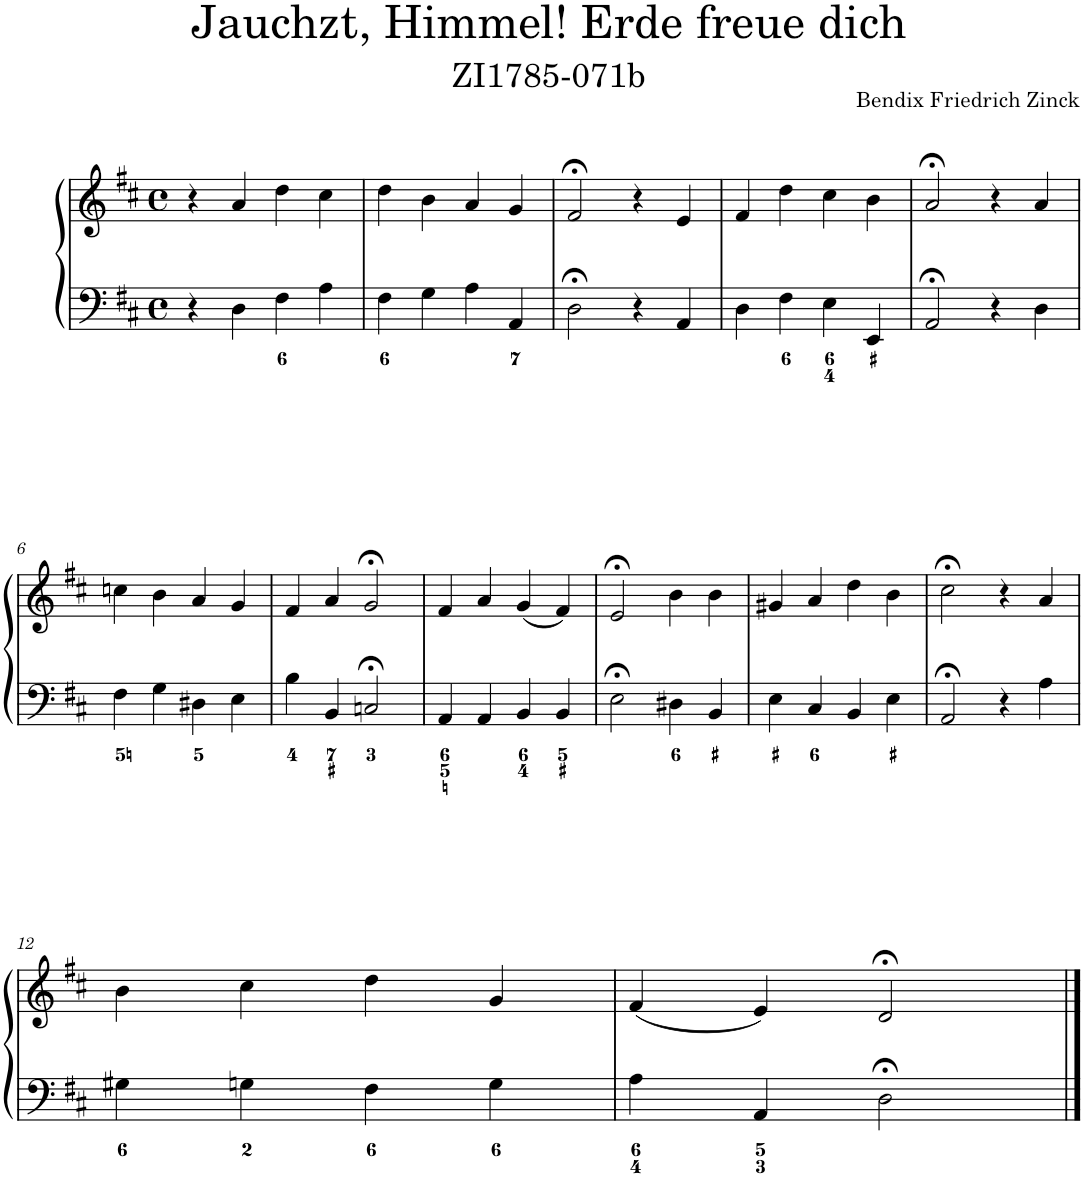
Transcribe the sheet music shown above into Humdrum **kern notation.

**kern	**kern
*part1	*part1
*staff2	*staff1
*I"Piano	*
*I'Pno.	*
*clefF4	*clefG2
*k[f#c#]	*k[f#c#]
*M4/4	*M4/4
*met(c)	*met(c)
=1	=1
4r	4r
4D\	4a/
4F#\	4dd\
4A\	4cc#\
=2	=2
4F#\	4dd\
4G\	4b\
4A\	4a/
4AA/	4g/
=3	=3
2D;<\	2f#;</
4r	4r
4AA/	4e/
=4	=4
4D\	4f#/
4F#\	4dd\
4E\	4cc#\
4EE/	4b\
=5	=5
2AA;</	2a;</
4r	4r
4D\	4a/
!!LO:LB:g=z
=6	=6
4F#\	4ccn\
4G\	4b\
4D#X\	4a/
4E\	4g/
=7	=7
4B\	4f#/
4BB/	4a/
2Cn;</	2g;</
=8	=8
4AA/	4f#/
4AA/	4a/
4BB/	(4g/
4BB/	4f#/)
=9	=9
2E;<\	2e;</
4D#X\	4b\
4BB/	4b\
=10	=10
4E\	4g#X/
4C#/	4a/
4BB/	4dd\
4E\	4b\
=11	=11
2AA;</	2cc#;<\
4r	4r
4A\	4a/
!!LO:LB:g=z
=12	=12
4G#X\	4b\
4Gn\	4cc#\
4F#\	4dd\
4G\	4g/
=13	=13
4A\	(4f#/
4AA/	4e/)
2D;<\	2d;</
==	==
*-	*-
